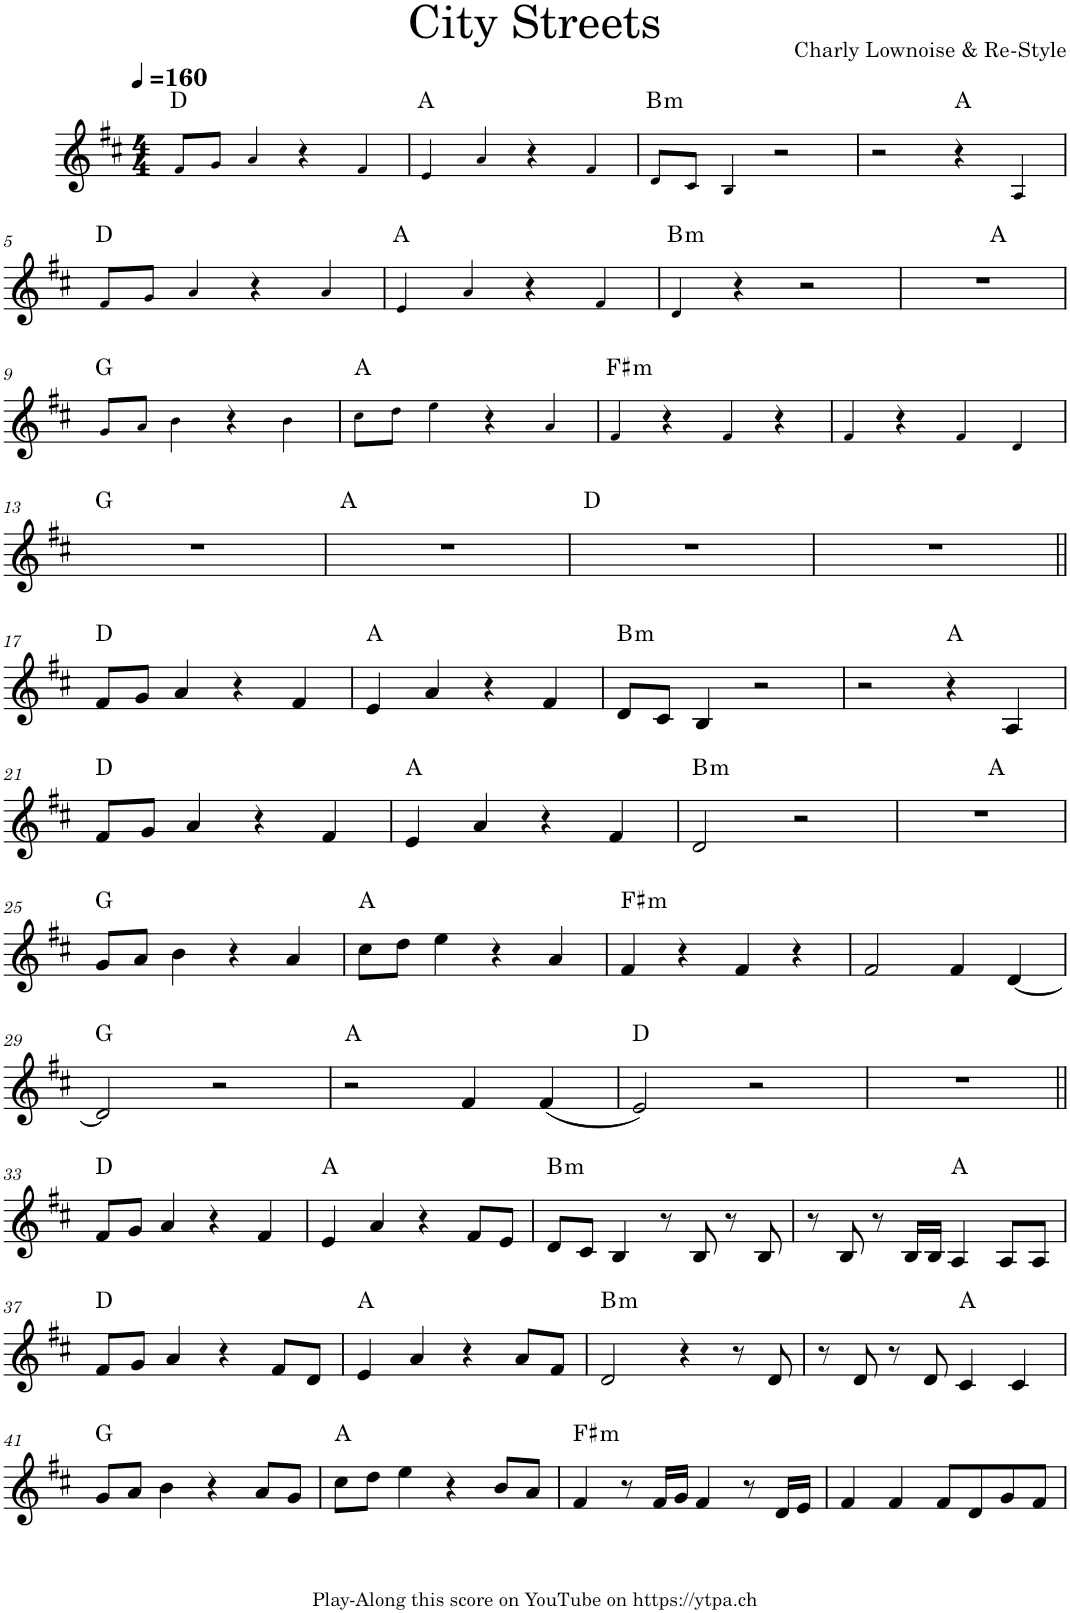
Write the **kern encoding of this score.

**kern	**harte
*part1	*part1
*staff1	*
*I"Piano	*
*I'Pno.	*
*clefG2	*
*k[f#c#]	*
*M4/4	*
*MM160	*
=1	=1
8f#!/L	D:maj
8g!/J	.
4a!/	.
4r	.
4f#!/	.
=2	=2
4e!/	A:maj
4a!/	.
4r	.
4f#!/	.
=3	=3
!	!LO:H:kt=m
8d!/L	B:min
8c#!/J	.
4B!/	.
2r	.
=4	=4
2r	.
4r	A:maj
4A!/	.
!!LO:LB:g=z
=5	=5
8f#!/L	D:maj
8g!/J	.
4a!/	.
4r	.
4a!/	.
=6	=6
4e!/	A:maj
4a!/	.
4r	.
4f#!/	.
=7	=7
!	!LO:H:kt=m
4d!/	B:min
4r	.
2r	.
=8	=8
*^	*
1r	2ryy	.
.	2ryy	A:maj
*v	*v	*
!!LO:LB:g=z
=9	=9
8g!/L	G:maj
8a!/J	.
4b!\	.
4r	.
4b!\	.
=10	=10
8cc#!\L	A:maj
8dd!\J	.
4ee!\	.
4r	.
4a!/	.
=11	=11
!	!LO:H:kt=m
4f#!/	F#:min
4r	.
4f#!/	.
4r	.
=12	=12
4f#!/	.
4r	.
4f#!/	.
4d!/	.
!!LO:LB:g=z
=13	=13
1r	G:maj
=14	=14
1r	A:maj
=15	=15
1r	D:maj
=16	=16
1r	.
!!LO:LB:g=z
=17||	=17||
8f#/L	D:maj
8g/J	.
4a/	.
4r	.
4f#/	.
=18	=18
4e/	A:maj
4a/	.
4r	.
4f#/	.
=19	=19
!	!LO:H:kt=m
8d/L	B:min
8c#/J	.
4B/	.
2r	.
=20	=20
2r	.
4r	A:maj
4A/	.
!!LO:LB:g=z
=21	=21
8f#/L	D:maj
8g/J	.
4a/	.
4r	.
4f#/	.
=22	=22
4e/	A:maj
4a/	.
4r	.
4f#/	.
=23	=23
!	!LO:H:kt=m
2d/	B:min
2r	.
=24	=24
*^	*
1r	2ryy	.
.	2ryy	A:maj
*v	*v	*
!!LO:LB:g=z
=25	=25
8g/L	G:maj
8a/J	.
4b\	.
4r	.
4a/	.
=26	=26
8cc#\L	A:maj
8dd\J	.
4ee\	.
4r	.
4a/	.
=27	=27
!	!LO:H:kt=m
4f#/	F#:min
4r	.
4f#/	.
4r	.
=28	=28
2f#/	.
4f#/	.
[4d/	.
!!LO:LB:g=z
=29	=29
2d/]	G:maj
2r	.
=30	=30
2r	A:maj
4f#/	.
(4f#/	.
=31	=31
2e/)	D:maj
2r	.
=32	=32
1r	.
!!LO:LB:g=z
=33||	=33||
8f#/L	D:maj
8g/J	.
4a/	.
4r	.
4f#/	.
=34	=34
4e/	A:maj
4a/	.
4r	.
8f#/L	.
8e/J	.
=35	=35
!	!LO:H:kt=m
8d/L	B:min
8c#/J	.
4B/	.
8r	.
8B/	.
8r	.
8B/	.
=36	=36
8r	.
8B/	.
8r	.
16B/LL	.
16B/JJ	.
4A/	A:maj
8A/L	.
8A/J	.
!!LO:LB:g=z
=37	=37
8f#/L	D:maj
8g/J	.
4a/	.
4r	.
8f#/L	.
8d/J	.
=38	=38
4e/	A:maj
4a/	.
4r	.
8a/L	.
8f#/J	.
=39	=39
!	!LO:H:kt=m
2d/	B:min
4r	.
8r	.
8d/	.
=40	=40
8r	.
8d/	.
8r	.
8d/	.
4c#/	A:maj
4c#/	.
!!LO:LB:g=z
=41	=41
8g/L	G:maj
8a/J	.
4b\	.
4r	.
8a/L	.
8g/J	.
=42	=42
8cc#\L	A:maj
8dd\J	.
4ee\	.
4r	.
8b/L	.
8a/J	.
=43	=43
!	!LO:H:kt=m
4f#/	F#:min
8r	.
16f#/LL	.
16g/JJ	.
4f#/	.
8r	.
16d/LL	.
16e/JJ	.
=44	=44
4f#/	.
4f#/	.
8f#/L	.
8d/	.
8g/	.
8f#/J	.
=	=
*-	*-
